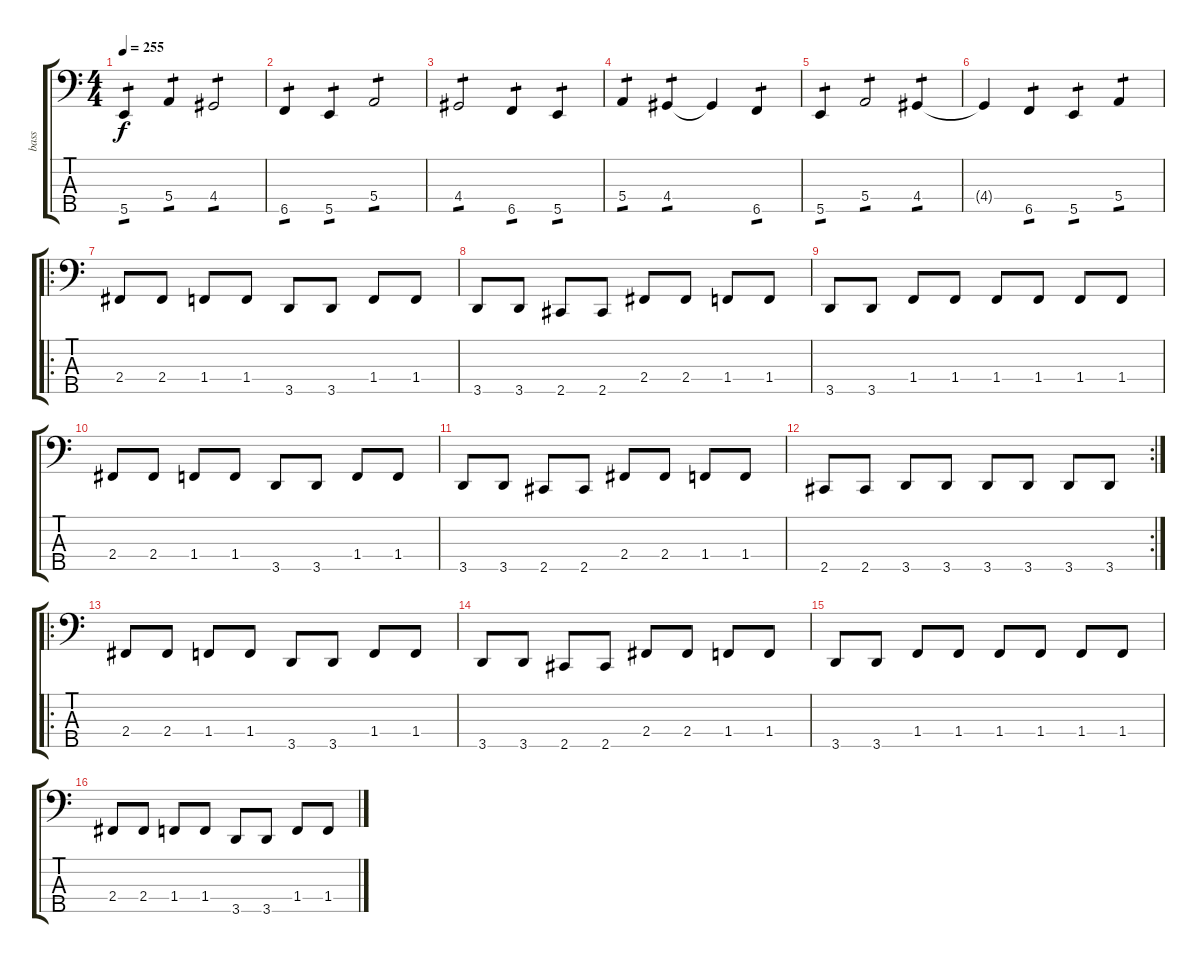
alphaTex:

\track ("bass" "bass") {instrument electricbasspick}
\staff {score tabs}
\tuning (G2 D2 A1 E1 B0) {hide}
\ts (4 4)
\tempo 255
\clef f4
\ks c
5.5.4{tp 1 dy f} 5.4.4{tp 1} 4.4.2{tp 1} |
6.5.4{tp 1} 5.5.4{tp 1} 5.4.2{tp 1} |
4.4.2{tp 1} 6.5.4{tp 1} 5.5.4{tp 1} |
5.4.4{tp 1} 4.4.4{tp 1} 4.4{t}.4 6.5.4{tp 1} |
5.5.4{tp 1} 5.4.2{tp 1} 4.4.4{tp 1} |
4.4{t}.4 6.5.4{tp 1} 5.5.4{tp 1} 5.4.4{tp 1} |
\ro
2.4.8 2.4.8 1.4.8 1.4.8 3.5.8 3.5.8 1.4.8 1.4.8 |
3.5.8 3.5.8 2.5.8 2.5.8 2.4.8 2.4.8 1.4.8 1.4.8 |
3.5.8 3.5.8 1.4.8 1.4.8 1.4.8 1.4.8 1.4.8 1.4.8 |
2.4.8 2.4.8 1.4.8 1.4.8 3.5.8 3.5.8 1.4.8 1.4.8 |
3.5.8 3.5.8 2.5.8 2.5.8 2.4.8 2.4.8 1.4.8 1.4.8 |
\rc 2
2.5.8 2.5.8 3.5.8 3.5.8 3.5.8 3.5.8 3.5.8 3.5.8 |
\ro
2.4.8 2.4.8 1.4.8 1.4.8 3.5.8 3.5.8 1.4.8 1.4.8 |
3.5.8 3.5.8 2.5.8 2.5.8 2.4.8 2.4.8 1.4.8 1.4.8 |
3.5.8 3.5.8 1.4.8 1.4.8 1.4.8 1.4.8 1.4.8 1.4.8 |
2.4.8 2.4.8 1.4.8 1.4.8 3.5.8 3.5.8 1.4.8 1.4.8
